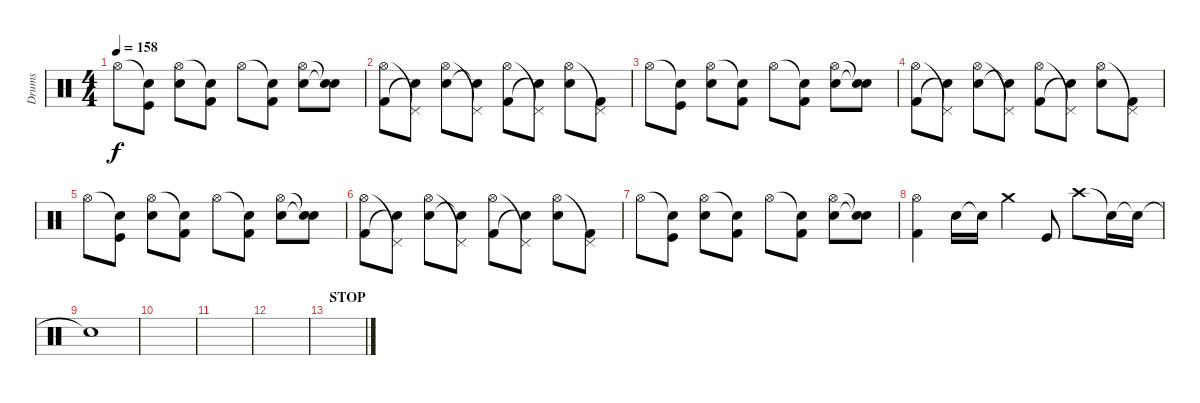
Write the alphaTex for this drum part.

\track ("Drums" "Drums") {instrument percussion}
\staff {score}
\articulation defaults
\ts (4 4)
\tempo 158
\clef neutral
\ks c "Hi-Hat (open)".8{dy f}
("Snare (hit)"{t} "Kick (hit)").8 ("Hi-Hat (open)" "Electric Snare (hit)").8 ("Snare (hit)"{t} "Kick (hit) 2").8 "Hi-Hat (open)".8 ("Snare (hit)"{t} "Kick (hit) 2").8 ("Hi-Hat (open)" "Electric Snare (hit)").8 ("Snare (hit)"{t} "Snare (hit)"{t}).8 |
("Hi-Hat (open)" "Kick (hit) 2").8 ("Pedal Hi-Hat (hit)"{t} "Electric Snare (hit)"{t}).8 ("Hi-Hat (open)" "Electric Snare (hit)").8 ("Pedal Hi-Hat (hit)"{t} "Snare (hit)"{t}).8 ("Hi-Hat (open)" "Kick (hit) 2").8 ("Pedal Hi-Hat (hit)"{t} "Electric Snare (hit)"{t}).8 ("Hi-Hat (open)" "Electric Snare (hit)").8 ("Pedal Hi-Hat (hit)"{t} "Kick (hit) 2").8 |
"Hi-Hat (open)".8 ("Snare (hit)"{t} "Kick (hit)").8 ("Hi-Hat (open)" "Electric Snare (hit)").8 ("Snare (hit)"{t} "Kick (hit) 2").8 "Hi-Hat (open)".8 ("Snare (hit)"{t} "Kick (hit) 2").8 ("Hi-Hat (open)" "Electric Snare (hit)").8 ("Snare (hit)"{t} "Snare (hit)"{t}).8 |
("Hi-Hat (open)" "Kick (hit) 2").8 ("Pedal Hi-Hat (hit)"{t} "Electric Snare (hit)"{t}).8 ("Hi-Hat (open)" "Electric Snare (hit)").8 ("Pedal Hi-Hat (hit)"{t} "Snare (hit)"{t}).8 ("Hi-Hat (open)" "Kick (hit) 2").8 ("Pedal Hi-Hat (hit)"{t} "Electric Snare (hit)"{t}).8 ("Hi-Hat (open)" "Electric Snare (hit)").8 ("Pedal Hi-Hat (hit)"{t} "Kick (hit) 2").8 |
"Hi-Hat (open)".8 ("Snare (hit)"{t} "Kick (hit)").8 ("Hi-Hat (open)" "Electric Snare (hit)").8 ("Snare (hit)"{t} "Kick (hit) 2").8 "Hi-Hat (open)".8 ("Snare (hit)"{t} "Kick (hit) 2").8 ("Hi-Hat (open)" "Electric Snare (hit)").8 ("Snare (hit)"{t} "Snare (hit)"{t}).8 |
("Hi-Hat (open)" "Kick (hit) 2").8 ("Pedal Hi-Hat (hit)"{t} "Electric Snare (hit)"{t}).8 ("Hi-Hat (open)" "Electric Snare (hit)").8 ("Pedal Hi-Hat (hit)"{t} "Snare (hit)"{t}).8 ("Hi-Hat (open)" "Kick (hit) 2").8 ("Pedal Hi-Hat (hit)"{t} "Electric Snare (hit)"{t}).8 ("Hi-Hat (open)" "Electric Snare (hit)").8 ("Pedal Hi-Hat (hit)"{t} "Kick (hit) 2").8 |
"Hi-Hat (open)".8 ("Snare (hit)"{t} "Kick (hit)").8 ("Hi-Hat (open)" "Electric Snare (hit)").8 ("Snare (hit)"{t} "Kick (hit) 2").8 "Hi-Hat (open)".8 ("Snare (hit)"{t} "Kick (hit) 2").8 ("Hi-Hat (open)" "Electric Snare (hit)").8 ("Snare (hit)"{t} "Snare (hit)"{t}).8 |
("Hi-Hat (open)" "Kick (hit) 2").4 "Electric Snare (hit)".16 "Snare (hit)"{t}.16 "Crash medium (hit)".4 "Kick (hit)".8 "Crash high (hit)".8 "Snare (hit)"{t}.16 "Snare (hit)"{t}.16 |
"Snare (hit)"{t}.1 |
|
|
|
\section ("" "STOP")
